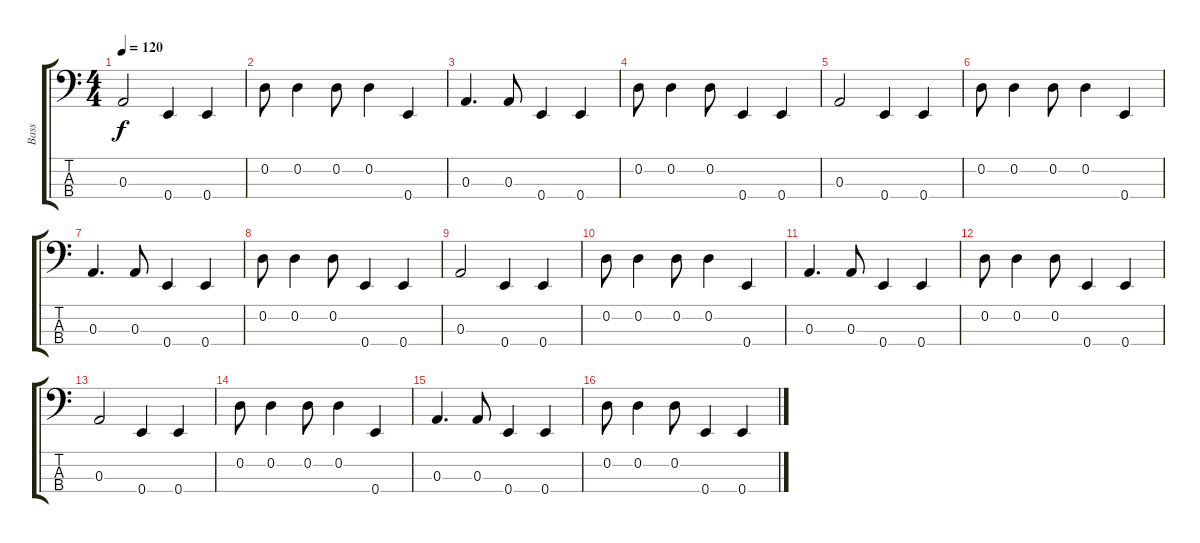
\track ("Bass" "Bass") {instrument electricbassfinger}
\staff {score tabs}
\tuning (G2 D2 A1 E1) {hide}
\ts (4 4)
\tempo 120
\clef f4
\ks c
0.3.2{dy f} 0.4.4 0.4.4 |
0.2.8 0.2.4 0.2.8 0.2.4 0.4.4 |
0.3.4{d} 0.3.8 0.4.4 0.4.4 |
0.2.8 0.2.4 0.2.8 0.4.4 0.4.4 |
0.3.2 0.4.4 0.4.4 |
0.2.8 0.2.4 0.2.8 0.2.4 0.4.4 |
0.3.4{d} 0.3.8 0.4.4 0.4.4 |
0.2.8 0.2.4 0.2.8 0.4.4 0.4.4 |
0.3.2 0.4.4 0.4.4 |
0.2.8 0.2.4 0.2.8 0.2.4 0.4.4 |
0.3.4{d} 0.3.8 0.4.4 0.4.4 |
0.2.8 0.2.4 0.2.8 0.4.4 0.4.4 |
0.3.2 0.4.4 0.4.4 |
0.2.8 0.2.4 0.2.8 0.2.4 0.4.4 |
0.3.4{d} 0.3.8 0.4.4 0.4.4 |
0.2.8 0.2.4 0.2.8 0.4.4 0.4.4
